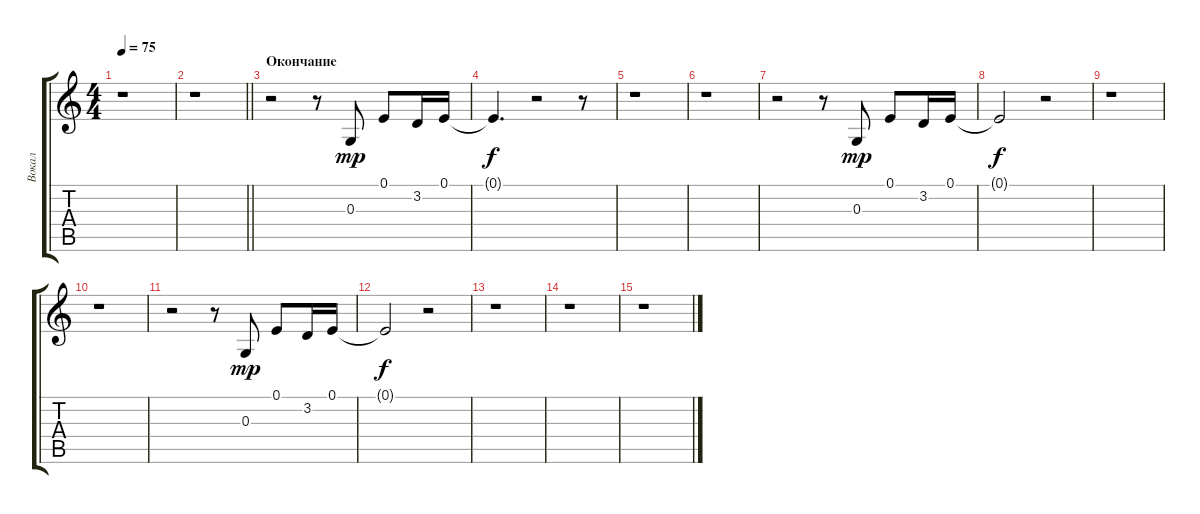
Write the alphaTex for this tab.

\track ("Вокал" "Вокал") {instrument tenorsax}
\staff {score tabs}
\tuning (E4 B3 G3 D3 A2 E2) {hide}
\ts (4 4)
\tempo 75
\clef g2
\ks c
r.1{dy f} |
\barLineRight lightlight
r.1 |
\section ("" "Окончание")
r.2 r.8 0.3.8{dy mp} 0.1.8 3.2.16 0.1.16 |
0.1{t}.4{d dy f} r.2 r.8 |
r.1 |
r.1 |
r.2 r.8 0.3.8{dy mp} 0.1.8 3.2.16 0.1.16 |
0.1{t}.2{dy f} r.2 |
r.1 |
r.1 |
r.2 r.8 0.3.8{dy mp} 0.1.8 3.2.16 0.1.16 |
0.1{t}.2{dy f} r.2 |
r.1 |
r.1 |
r.1
